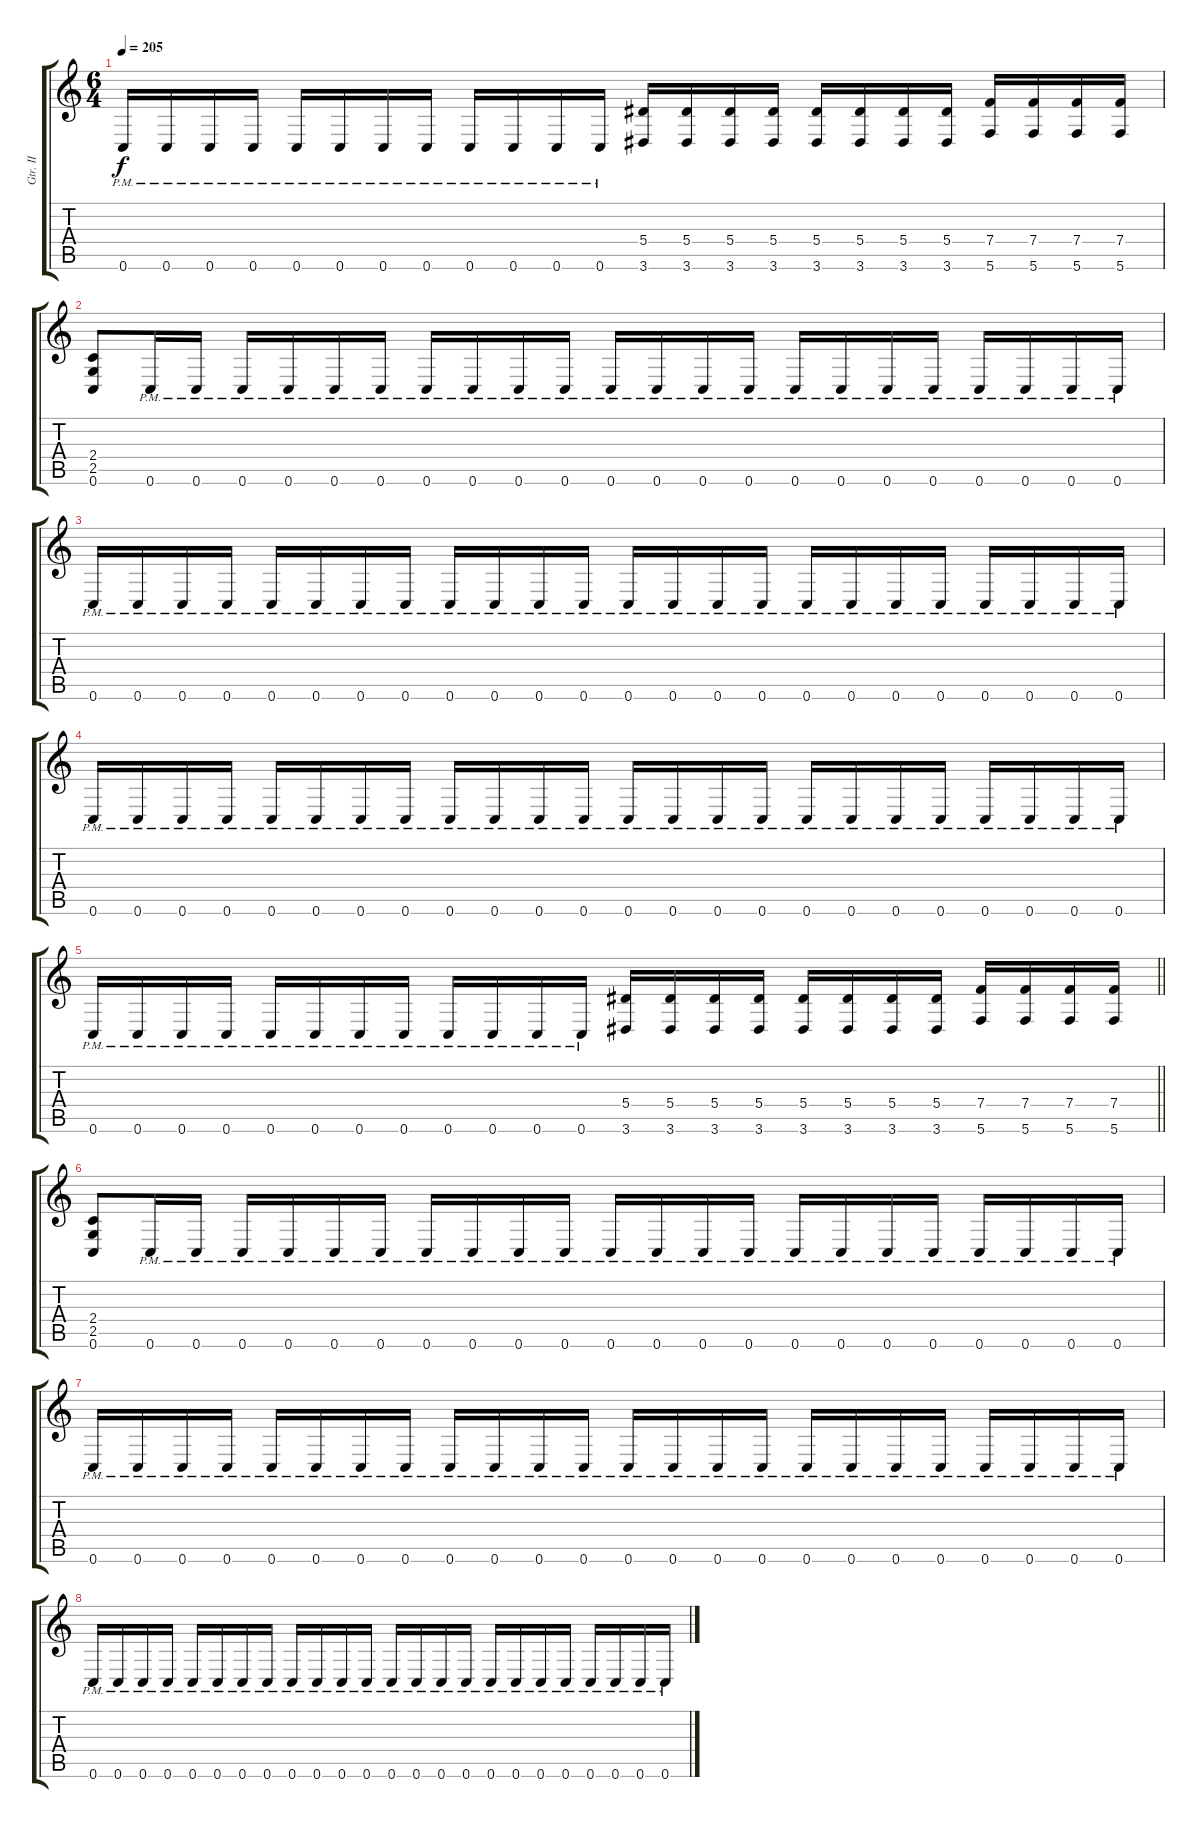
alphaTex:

\track ("Gtr. II" "Gtr. II") {instrument distortionguitar}
\staff {score tabs}
\tuning (C4 G3 Eb3 Bb2 F2 C2) {hide}
\ts (6 4)
\tempo 205
\clef g2
\ks c
0.6{pm}.16{dy f} 0.6{pm}.16 0.6{pm}.16 0.6{pm}.16 0.6{pm}.16 0.6{pm}.16 0.6{pm}.16 0.6{pm}.16 0.6{pm}.16 0.6{pm}.16 0.6{pm}.16 0.6{pm}.16 (5.4 3.6).16 (5.4 3.6).16 (5.4 3.6).16 (5.4 3.6).16 (5.4 3.6).16 (5.4 3.6).16 (5.4 3.6).16 (5.4 3.6).16 (7.4 5.6).16 (7.4 5.6).16 (7.4 5.6).16 (7.4 5.6).16 |
(2.4 2.5 0.6).8 0.6{pm}.16 0.6{pm}.16 0.6{pm}.16 0.6{pm}.16 0.6{pm}.16 0.6{pm}.16 0.6{pm}.16 0.6{pm}.16 0.6{pm}.16 0.6{pm}.16 0.6{pm}.16 0.6{pm}.16 0.6{pm}.16 0.6{pm}.16 0.6{pm}.16 0.6{pm}.16 0.6{pm}.16 0.6{pm}.16 0.6{pm}.16 0.6{pm}.16 0.6{pm}.16 0.6{pm}.16 |
0.6{pm}.16 0.6{pm}.16 0.6{pm}.16 0.6{pm}.16 0.6{pm}.16 0.6{pm}.16 0.6{pm}.16 0.6{pm}.16 0.6{pm}.16 0.6{pm}.16 0.6{pm}.16 0.6{pm}.16 0.6{pm}.16 0.6{pm}.16 0.6{pm}.16 0.6{pm}.16 0.6{pm}.16 0.6{pm}.16 0.6{pm}.16 0.6{pm}.16 0.6{pm}.16 0.6{pm}.16 0.6{pm}.16 0.6{pm}.16 |
0.6{pm}.16 0.6{pm}.16 0.6{pm}.16 0.6{pm}.16 0.6{pm}.16 0.6{pm}.16 0.6{pm}.16 0.6{pm}.16 0.6{pm}.16 0.6{pm}.16 0.6{pm}.16 0.6{pm}.16 0.6{pm}.16 0.6{pm}.16 0.6{pm}.16 0.6{pm}.16 0.6{pm}.16 0.6{pm}.16 0.6{pm}.16 0.6{pm}.16 0.6{pm}.16 0.6{pm}.16 0.6{pm}.16 0.6{pm}.16 |
\barLineRight lightlight
0.6{pm}.16 0.6{pm}.16 0.6{pm}.16 0.6{pm}.16 0.6{pm}.16 0.6{pm}.16 0.6{pm}.16 0.6{pm}.16 0.6{pm}.16 0.6{pm}.16 0.6{pm}.16 0.6{pm}.16 (5.4 3.6).16 (5.4 3.6).16 (5.4 3.6).16 (5.4 3.6).16 (5.4 3.6).16 (5.4 3.6).16 (5.4 3.6).16 (5.4 3.6).16 (7.4 5.6).16 (7.4 5.6).16 (7.4 5.6).16 (7.4 5.6).16 |
(2.4 2.5 0.6).8 0.6{pm}.16 0.6{pm}.16 0.6{pm}.16 0.6{pm}.16 0.6{pm}.16 0.6{pm}.16 0.6{pm}.16 0.6{pm}.16 0.6{pm}.16 0.6{pm}.16 0.6{pm}.16 0.6{pm}.16 0.6{pm}.16 0.6{pm}.16 0.6{pm}.16 0.6{pm}.16 0.6{pm}.16 0.6{pm}.16 0.6{pm}.16 0.6{pm}.16 0.6{pm}.16 0.6{pm}.16 |
0.6{pm}.16 0.6{pm}.16 0.6{pm}.16 0.6{pm}.16 0.6{pm}.16 0.6{pm}.16 0.6{pm}.16 0.6{pm}.16 0.6{pm}.16 0.6{pm}.16 0.6{pm}.16 0.6{pm}.16 0.6{pm}.16 0.6{pm}.16 0.6{pm}.16 0.6{pm}.16 0.6{pm}.16 0.6{pm}.16 0.6{pm}.16 0.6{pm}.16 0.6{pm}.16 0.6{pm}.16 0.6{pm}.16 0.6{pm}.16 |
0.6{pm}.16 0.6{pm}.16 0.6{pm}.16 0.6{pm}.16 0.6{pm}.16 0.6{pm}.16 0.6{pm}.16 0.6{pm}.16 0.6{pm}.16 0.6{pm}.16 0.6{pm}.16 0.6{pm}.16 0.6{pm}.16 0.6{pm}.16 0.6{pm}.16 0.6{pm}.16 0.6{pm}.16 0.6{pm}.16 0.6{pm}.16 0.6{pm}.16 0.6{pm}.16 0.6{pm}.16 0.6{pm}.16 0.6{pm}.16
